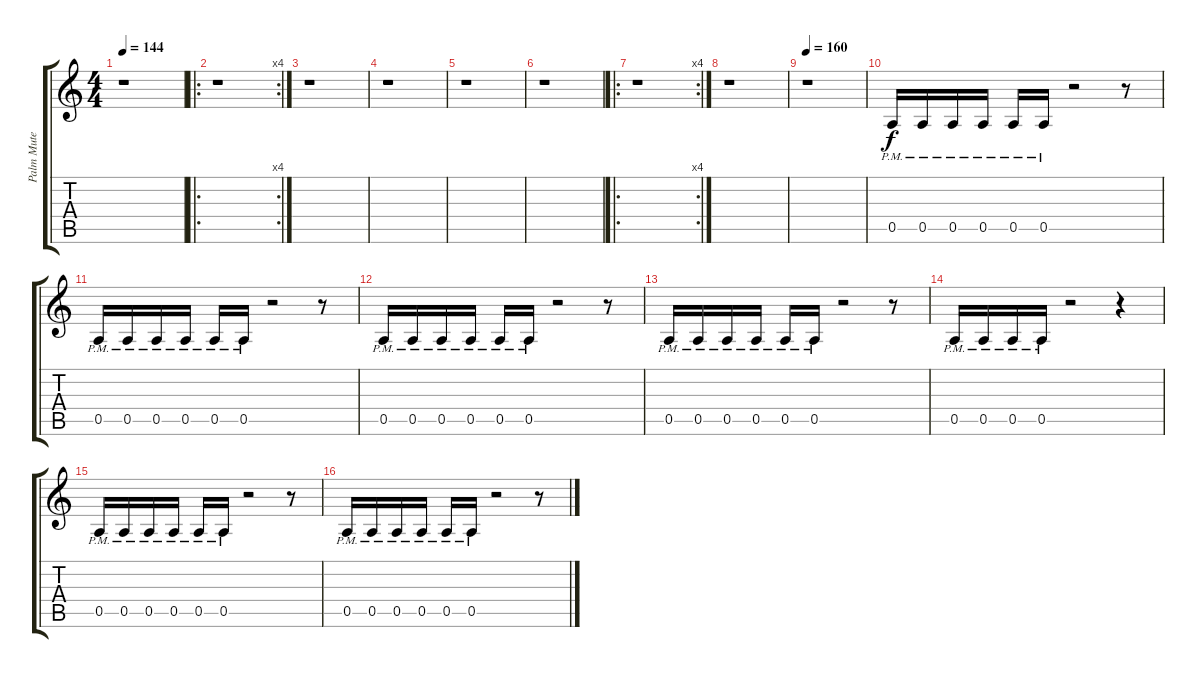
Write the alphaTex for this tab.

\track ("Palm Mute Sound" "Palm Mute ") {instrument electricguitarmuted}
\staff {score tabs}
\tuning (E4 B3 G3 D3 A2 E2) {hide}
\ts (4 4)
\tempo 144
\clef g2
\ks c
r.1{dy f instrument electricguitarmuted} |
\ro
\rc 4
r.1 |
r.1 |
r.1 |
r.1 |
r.1 |
\ro
\rc 4
r.1 |
r.1 |
\tempo 160
r.1 |
0.5{pm}.16 0.5{pm}.16 0.5{pm}.16 0.5{pm}.16 0.5{pm}.16 0.5{pm}.16 r.2 r.8 |
0.5{pm}.16 0.5{pm}.16 0.5{pm}.16 0.5{pm}.16 0.5{pm}.16 0.5{pm}.16 r.2 r.8 |
0.5{pm}.16 0.5{pm}.16 0.5{pm}.16 0.5{pm}.16 0.5{pm}.16 0.5{pm}.16 r.2 r.8 |
0.5{pm}.16 0.5{pm}.16 0.5{pm}.16 0.5{pm}.16 0.5{pm}.16 0.5{pm}.16 r.2 r.8 |
0.5{pm}.16 0.5{pm}.16 0.5{pm}.16 0.5{pm}.16 r.2 r.4 |
0.5{pm}.16 0.5{pm}.16 0.5{pm}.16 0.5{pm}.16 0.5{pm}.16 0.5{pm}.16 r.2 r.8 |
0.5{pm}.16 0.5{pm}.16 0.5{pm}.16 0.5{pm}.16 0.5{pm}.16 0.5{pm}.16 r.2 r.8
